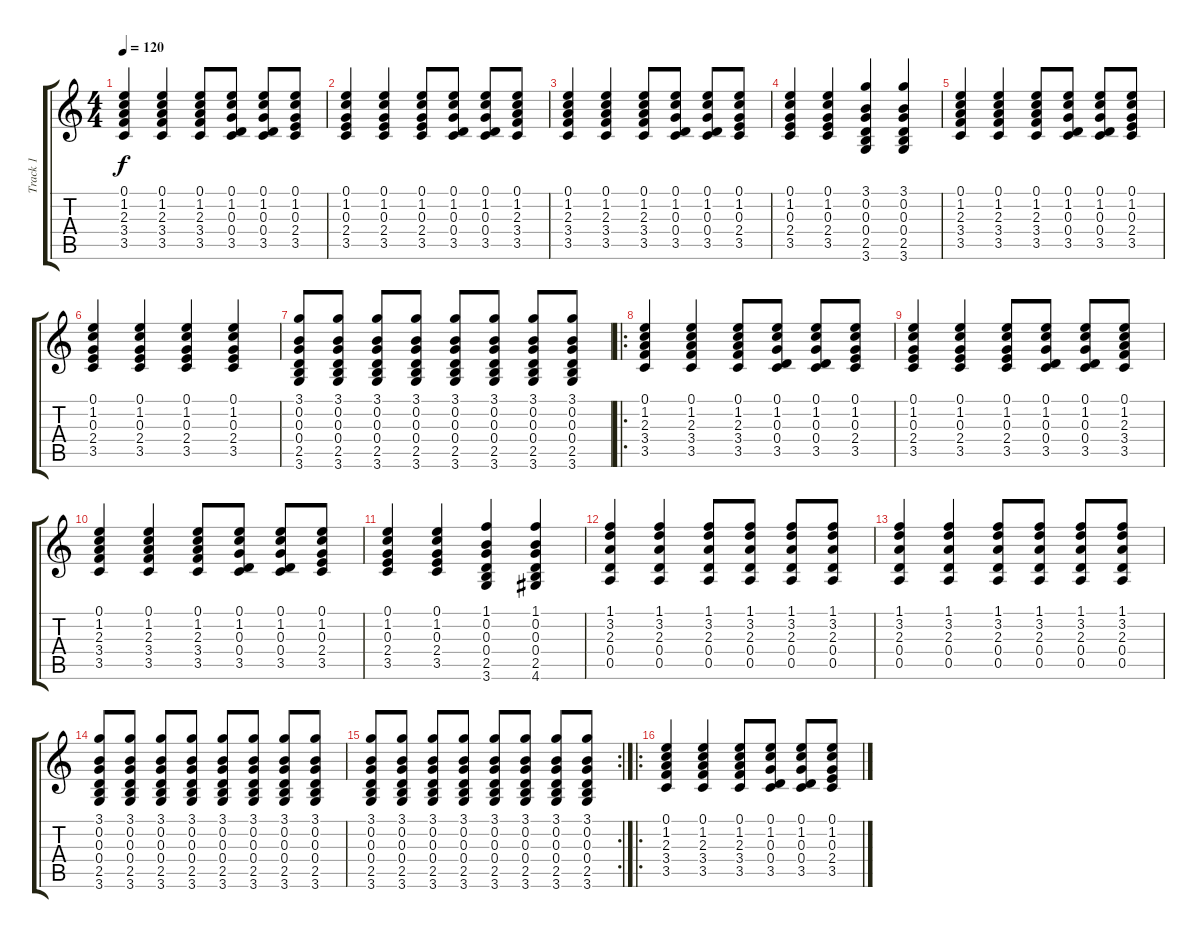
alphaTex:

\track ("Track 1" "Track 1") {instrument acousticguitarsteel}
\staff {score tabs}
\tuning (E4 B3 G3 D3 A2 E2) {hide}
\ts (4 4)
\tempo 120
\clef g2
\ks c
(0.1 1.2 2.3 3.4 3.5).4{dy f} (0.1 1.2 2.3 3.4 3.5).4 (0.1 1.2 2.3 3.4 3.5).8 (0.1 1.2 0.3 0.4 3.5).8 (0.1 1.2 0.3 0.4 3.5).8 (0.1 1.2 0.3 2.4 3.5).8 |
(0.1 1.2 0.3 2.4 3.5).4 (0.1 1.2 0.3 2.4 3.5).4 (0.1 1.2 0.3 2.4 3.5).8 (0.1 1.2 0.3 0.4 3.5).8 (0.1 1.2 0.3 0.4 3.5).8 (0.1 1.2 2.3 3.4 3.5).8 |
(0.1 1.2 2.3 3.4 3.5).4 (0.1 1.2 2.3 3.4 3.5).4 (0.1 1.2 2.3 3.4 3.5).8 (0.1 1.2 0.3 0.4 3.5).8 (0.1 1.2 0.3 0.4 3.5).8 (0.1 1.2 0.3 2.4 3.5).8 |
(0.1 1.2 0.3 2.4 3.5).4 (0.1 1.2 0.3 2.4 3.5).4 (3.1 0.2 0.3 0.4 2.5 3.6).4 (3.1 0.2 0.3 0.4 2.5 3.6).4 |
(0.1 1.2 2.3 3.4 3.5).4 (0.1 1.2 2.3 3.4 3.5).4 (0.1 1.2 2.3 3.4 3.5).8 (0.1 1.2 0.3 0.4 3.5).8 (0.1 1.2 0.3 0.4 3.5).8 (0.1 1.2 0.3 2.4 3.5).8 |
(0.1 1.2 0.3 2.4 3.5).4 (0.1 1.2 0.3 2.4 3.5).4 (0.1 1.2 0.3 2.4 3.5).4 (0.1 1.2 0.3 2.4 3.5).4 |
(3.1 0.2 0.3 0.4 2.5 3.6).8 (3.1 0.2 0.3 0.4 2.5 3.6).8 (3.1 0.2 0.3 0.4 2.5 3.6).8 (3.1 0.2 0.3 0.4 2.5 3.6).8 (3.1 0.2 0.3 0.4 2.5 3.6).8 (3.1 0.2 0.3 0.4 2.5 3.6).8 (3.1 0.2 0.3 0.4 2.5 3.6).8 (3.1 0.2 0.3 0.4 2.5 3.6).8 |
\ro
(0.1 1.2 2.3 3.4 3.5).4 (0.1 1.2 2.3 3.4 3.5).4 (0.1 1.2 2.3 3.4 3.5).8 (0.1 1.2 0.3 0.4 3.5).8 (0.1 1.2 0.3 0.4 3.5).8 (0.1 1.2 0.3 2.4 3.5).8 |
(0.1 1.2 0.3 2.4 3.5).4 (0.1 1.2 0.3 2.4 3.5).4 (0.1 1.2 0.3 2.4 3.5).8 (0.1 1.2 0.3 0.4 3.5).8 (0.1 1.2 0.3 0.4 3.5).8 (0.1 1.2 2.3 3.4 3.5).8 |
(0.1 1.2 2.3 3.4 3.5).4 (0.1 1.2 2.3 3.4 3.5).4 (0.1 1.2 2.3 3.4 3.5).8 (0.1 1.2 0.3 0.4 3.5).8 (0.1 1.2 0.3 0.4 3.5).8 (0.1 1.2 0.3 2.4 3.5).8 |
(0.1 1.2 0.3 2.4 3.5).4 (0.1 1.2 0.3 2.4 3.5).4 (1.1 0.2 0.3 0.4 2.5 3.6).4 (1.1 0.2 0.3 0.4 2.5 4.6).4 |
(1.1 3.2 2.3 0.4 0.5).4 (1.1 3.2 2.3 0.4 0.5).4 (1.1 3.2 2.3 0.4 0.5).8 (1.1 3.2 2.3 0.4 0.5).8 (1.1 3.2 2.3 0.4 0.5).8 (1.1 3.2 2.3 0.4 0.5).8 |
(1.1 3.2 2.3 0.4 0.5).4 (1.1 3.2 2.3 0.4 0.5).4 (1.1 3.2 2.3 0.4 0.5).8 (1.1 3.2 2.3 0.4 0.5).8 (1.1 3.2 2.3 0.4 0.5).8 (1.1 3.2 2.3 0.4 0.5).8 |
(3.1 0.2 0.3 0.4 2.5 3.6).8 (3.1 0.2 0.3 0.4 2.5 3.6).8 (3.1 0.2 0.3 0.4 2.5 3.6).8 (3.1 0.2 0.3 0.4 2.5 3.6).8 (3.1 0.2 0.3 0.4 2.5 3.6).8 (3.1 0.2 0.3 0.4 2.5 3.6).8 (3.1 0.2 0.3 0.4 2.5 3.6).8 (3.1 0.2 0.3 0.4 2.5 3.6).8 |
\rc 2
(3.1 0.2 0.3 0.4 2.5 3.6).8 (3.1 0.2 0.3 0.4 2.5 3.6).8 (3.1 0.2 0.3 0.4 2.5 3.6).8 (3.1 0.2 0.3 0.4 2.5 3.6).8 (3.1 0.2 0.3 0.4 2.5 3.6).8 (3.1 0.2 0.3 0.4 2.5 3.6).8 (3.1 0.2 0.3 0.4 2.5 3.6).8 (3.1 0.2 0.3 0.4 2.5 3.6).8 |
\ro
(0.1 1.2 2.3 3.4 3.5).4 (0.1 1.2 2.3 3.4 3.5).4 (0.1 1.2 2.3 3.4 3.5).8 (0.1 1.2 0.3 0.4 3.5).8 (0.1 1.2 0.3 0.4 3.5).8 (0.1 1.2 0.3 2.4 3.5).8
